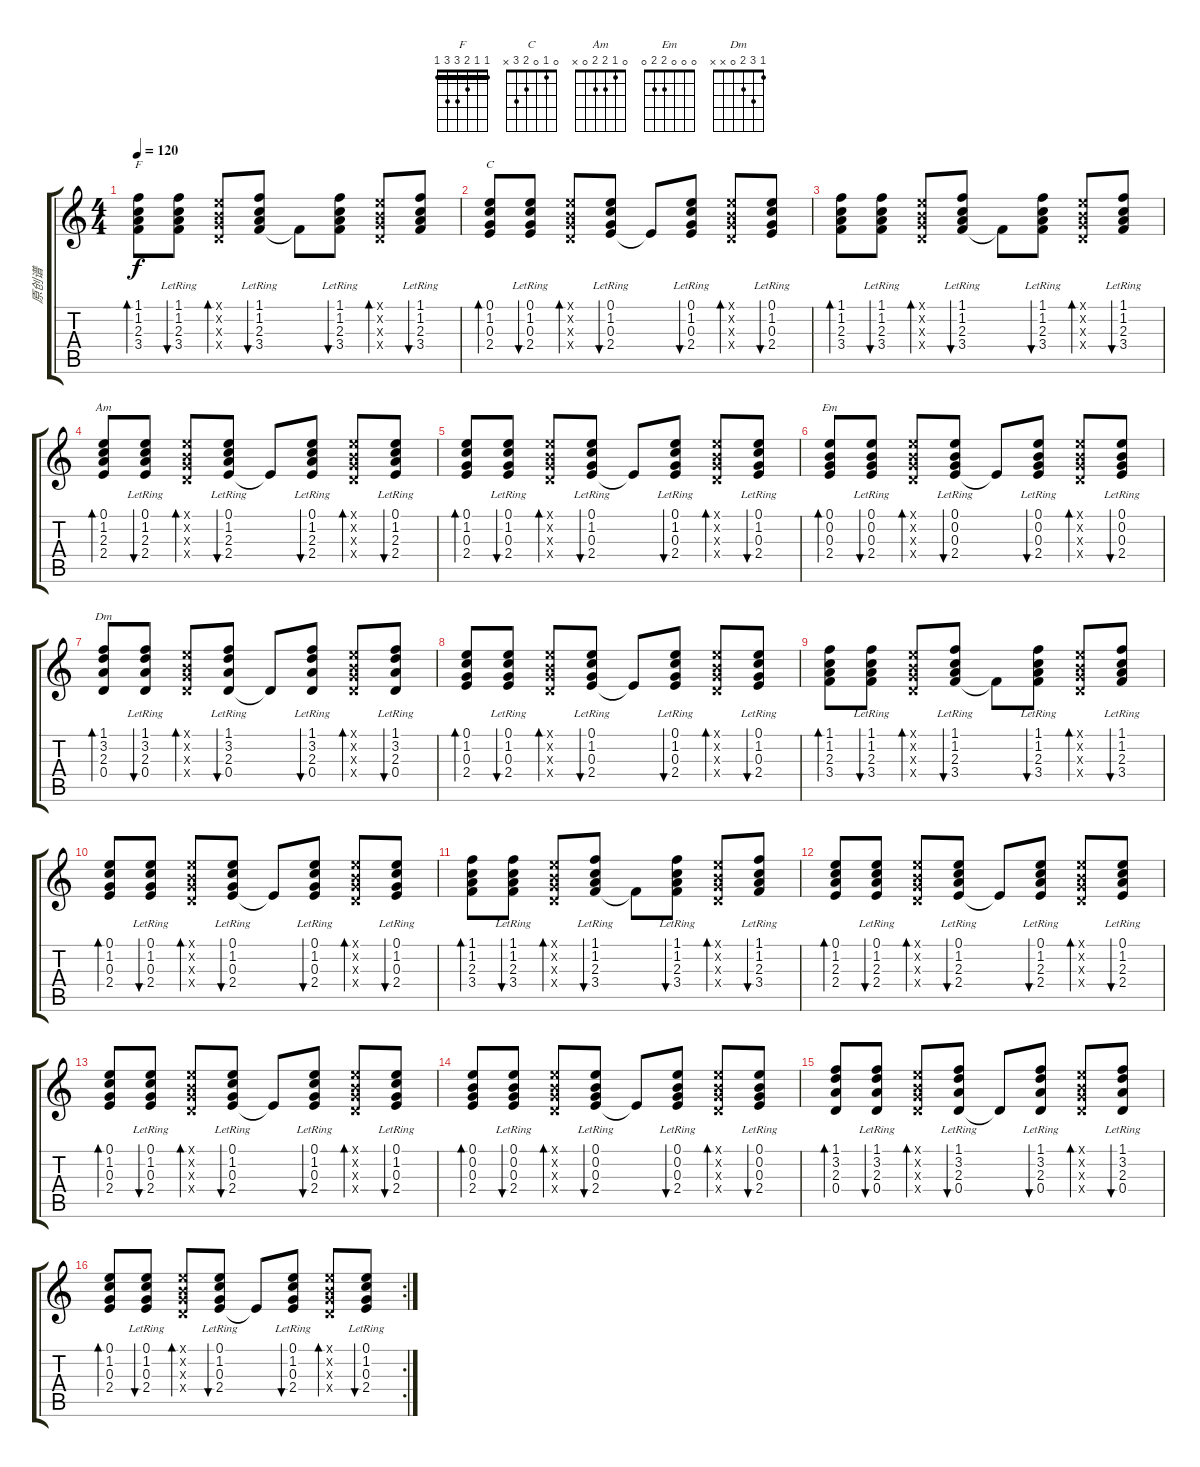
\track ("原创谱" "原创谱") {instrument acousticguitarnylon}
\staff {score tabs}
\tuning (E4 B3 G3 D3 A2 E2) {hide}
\chord ("F" 1 1 2 3 3 1) {barre 1}
\chord ("C" 0 1 0 2 3 x)
\chord ("Am" 0 1 2 2 0 x)
\chord ("Em" 0 0 0 2 2 0)
\chord ("Dm" 1 3 2 0 x x)
\ts (4 4)
\tempo 120
\clef g2
\ks c
(1.1 1.2 2.3 3.4).8{bd 60 ch "F" dy f} (1.1{lr} 1.2{lr} 2.3{lr} 3.4).8{bu 60} (0.1{x} 0.2{x} 0.3{x} 0.4{x}).8{bd 60} (1.1 1.2{lr} 2.3{lr} 3.4{lr}).8{bu 60} 3.4{t}.8 (1.1{lr} 1.2{lr} 2.3{lr} 3.4).8{bu 60} (0.1{x} 0.2{x} 0.3{x} 0.4{x}).8{bd 60} (1.1 1.2{lr} 2.3{lr} 3.4{lr}).8{bu 60} |
(0.1 1.2 0.3 2.4).8{bd 60 ch "C"} (0.1 1.2{lr} 0.3{lr} 2.4{lr}).8{bu 60} (0.1{x} 0.2{x} 0.3{x} 0.4{x}).8{bd 60} (0.1 1.2{lr} 0.3{lr} 2.4{lr}).8{bu 60} 2.4{t}.8 (0.1 1.2{lr} 0.3{lr} 2.4{lr}).8{bu 60} (0.1{x} 0.2{x} 0.3{x} 0.4{x}).8{bd 60} (0.1 1.2{lr} 0.3{lr} 2.4{lr}).8{bu 60} |
(1.1 1.2 2.3 3.4).8{bd 60} (1.1{lr} 1.2{lr} 2.3{lr} 3.4).8{bu 60} (0.1{x} 0.2{x} 0.3{x} 0.4{x}).8{bd 60} (1.1 1.2{lr} 2.3{lr} 3.4{lr}).8{bu 60} 3.4{t}.8 (1.1{lr} 1.2{lr} 2.3{lr} 3.4).8{bu 60} (0.1{x} 0.2{x} 0.3{x} 0.4{x}).8{bd 60} (1.1 1.2{lr} 2.3{lr} 3.4{lr}).8{bu 60} |
(0.1 1.2 2.3 2.4).8{bd 60 ch "Am"} (0.1 1.2{lr} 2.3{lr} 2.4{lr}).8{bu 60} (0.1{x} 0.2{x} 0.3{x} 0.4{x}).8{bd 60} (0.1 1.2{lr} 2.3{lr} 2.4{lr}).8{bu 60} 2.4{t}.8 (0.1 1.2{lr} 2.3{lr} 2.4{lr}).8{bu 60} (0.1{x} 0.2{x} 0.3{x} 0.4{x}).8{bd 60} (0.1 1.2{lr} 2.3{lr} 2.4{lr}).8{bu 60} |
(0.1 1.2 0.3 2.4).8{bd 60} (0.1 1.2{lr} 0.3{lr} 2.4{lr}).8{bu 60} (0.1{x} 0.2{x} 0.3{x} 0.4{x}).8{bd 60} (0.1 1.2{lr} 0.3{lr} 2.4{lr}).8{bu 60} 2.4{t}.8 (0.1 1.2{lr} 0.3{lr} 2.4{lr}).8{bu 60} (0.1{x} 0.2{x} 0.3{x} 0.4{x}).8{bd 60} (0.1 1.2{lr} 0.3{lr} 2.4{lr}).8{bu 60} |
(0.1 0.2 0.3 2.4).8{bd 60 ch "Em"} (0.1 0.2{lr} 0.3{lr} 2.4{lr}).8{bu 60} (0.1{x} 0.2{x} 0.3{x} 0.4{x}).8{bd 60} (0.1 0.2{lr} 0.3{lr} 2.4{lr}).8{bu 60} 2.4{t}.8 (0.1 0.2{lr} 0.3{lr} 2.4{lr}).8{bu 60} (0.1{x} 0.2{x} 0.3{x} 0.4{x}).8{bd 60} (0.1 0.2{lr} 0.3{lr} 2.4{lr}).8{bu 60} |
(1.1 3.2 2.3 0.4).8{bd 60 ch "Dm"} (1.1 3.2{lr} 2.3{lr} 0.4{lr}).8{bu 60} (0.1{x} 0.2{x} 0.3{x} 0.4{x}).8{bd 60} (1.1 3.2{lr} 2.3{lr} 0.4{lr}).8{bu 60} 0.4{t}.8 (1.1 3.2{lr} 2.3{lr} 0.4{lr}).8{bu 60} (0.1{x} 0.2{x} 0.3{x} 0.4{x}).8{bd 60} (1.1 3.2{lr} 2.3{lr} 0.4{lr}).8{bu 60} |
(0.1 1.2 0.3 2.4).8{bd 60} (0.1 1.2{lr} 0.3{lr} 2.4{lr}).8{bu 60} (0.1{x} 0.2{x} 0.3{x} 0.4{x}).8{bd 60} (0.1 1.2{lr} 0.3{lr} 2.4{lr}).8{bu 60} 2.4{t}.8 (0.1 1.2{lr} 0.3{lr} 2.4{lr}).8{bu 60} (0.1{x} 0.2{x} 0.3{x} 0.4{x}).8{bd 60} (0.1 1.2{lr} 0.3{lr} 2.4{lr}).8{bu 60} |
(1.1 1.2 2.3 3.4).8{bd 60} (1.1{lr} 1.2{lr} 2.3{lr} 3.4).8{bu 60} (0.1{x} 0.2{x} 0.3{x} 0.4{x}).8{bd 60} (1.1 1.2{lr} 2.3{lr} 3.4{lr}).8{bu 60} 3.4{t}.8 (1.1{lr} 1.2{lr} 2.3{lr} 3.4).8{bu 60} (0.1{x} 0.2{x} 0.3{x} 0.4{x}).8{bd 60} (1.1 1.2{lr} 2.3{lr} 3.4{lr}).8{bu 60} |
(0.1 1.2 0.3 2.4).8{bd 60} (0.1 1.2{lr} 0.3{lr} 2.4{lr}).8{bu 60} (0.1{x} 0.2{x} 0.3{x} 0.4{x}).8{bd 60} (0.1 1.2{lr} 0.3{lr} 2.4{lr}).8{bu 60} 2.4{t}.8 (0.1 1.2{lr} 0.3{lr} 2.4{lr}).8{bu 60} (0.1{x} 0.2{x} 0.3{x} 0.4{x}).8{bd 60} (0.1 1.2{lr} 0.3{lr} 2.4{lr}).8{bu 60} |
(1.1 1.2 2.3 3.4).8{bd 60} (1.1{lr} 1.2{lr} 2.3{lr} 3.4).8{bu 60} (0.1{x} 0.2{x} 0.3{x} 0.4{x}).8{bd 60} (1.1 1.2{lr} 2.3{lr} 3.4{lr}).8{bu 60} 3.4{t}.8 (1.1{lr} 1.2{lr} 2.3{lr} 3.4).8{bu 60} (0.1{x} 0.2{x} 0.3{x} 0.4{x}).8{bd 60} (1.1 1.2{lr} 2.3{lr} 3.4{lr}).8{bu 60} |
(0.1 1.2 2.3 2.4).8{bd 60} (0.1 1.2{lr} 2.3{lr} 2.4{lr}).8{bu 60} (0.1{x} 0.2{x} 0.3{x} 0.4{x}).8{bd 60} (0.1 1.2{lr} 2.3{lr} 2.4{lr}).8{bu 60} 2.4{t}.8 (0.1 1.2{lr} 2.3{lr} 2.4{lr}).8{bu 60} (0.1{x} 0.2{x} 0.3{x} 0.4{x}).8{bd 60} (0.1 1.2{lr} 2.3{lr} 2.4{lr}).8{bu 60} |
(0.1 1.2 0.3 2.4).8{bd 60} (0.1 1.2{lr} 0.3{lr} 2.4{lr}).8{bu 60} (0.1{x} 0.2{x} 0.3{x} 0.4{x}).8{bd 60} (0.1 1.2{lr} 0.3{lr} 2.4{lr}).8{bu 60} 2.4{t}.8 (0.1 1.2{lr} 0.3{lr} 2.4{lr}).8{bu 60} (0.1{x} 0.2{x} 0.3{x} 0.4{x}).8{bd 60} (0.1 1.2{lr} 0.3{lr} 2.4{lr}).8{bu 60} |
(0.1 0.2 0.3 2.4).8{bd 60} (0.1 0.2{lr} 0.3{lr} 2.4{lr}).8{bu 60} (0.1{x} 0.2{x} 0.3{x} 0.4{x}).8{bd 60} (0.1 0.2{lr} 0.3{lr} 2.4{lr}).8{bu 60} 2.4{t}.8 (0.1 0.2{lr} 0.3{lr} 2.4{lr}).8{bu 60} (0.1{x} 0.2{x} 0.3{x} 0.4{x}).8{bd 60} (0.1 0.2{lr} 0.3{lr} 2.4{lr}).8{bu 60} |
(1.1 3.2 2.3 0.4).8{bd 60} (1.1 3.2{lr} 2.3{lr} 0.4{lr}).8{bu 60} (0.1{x} 0.2{x} 0.3{x} 0.4{x}).8{bd 60} (1.1 3.2{lr} 2.3{lr} 0.4{lr}).8{bu 60} 0.4{t}.8 (1.1 3.2{lr} 2.3{lr} 0.4{lr}).8{bu 60} (0.1{x} 0.2{x} 0.3{x} 0.4{x}).8{bd 60} (1.1 3.2{lr} 2.3{lr} 0.4{lr}).8{bu 60} |
\rc 2
(0.1 1.2 0.3 2.4).8{bd 60} (0.1 1.2{lr} 0.3{lr} 2.4{lr}).8{bu 60} (0.1{x} 0.2{x} 0.3{x} 0.4{x}).8{bd 60} (0.1 1.2{lr} 0.3{lr} 2.4{lr}).8{bu 60} 2.4{t}.8 (0.1 1.2{lr} 0.3{lr} 2.4{lr}).8{bu 60} (0.1{x} 0.2{x} 0.3{x} 0.4{x}).8{bd 60} (0.1 1.2{lr} 0.3{lr} 2.4{lr}).8{bu 60}
